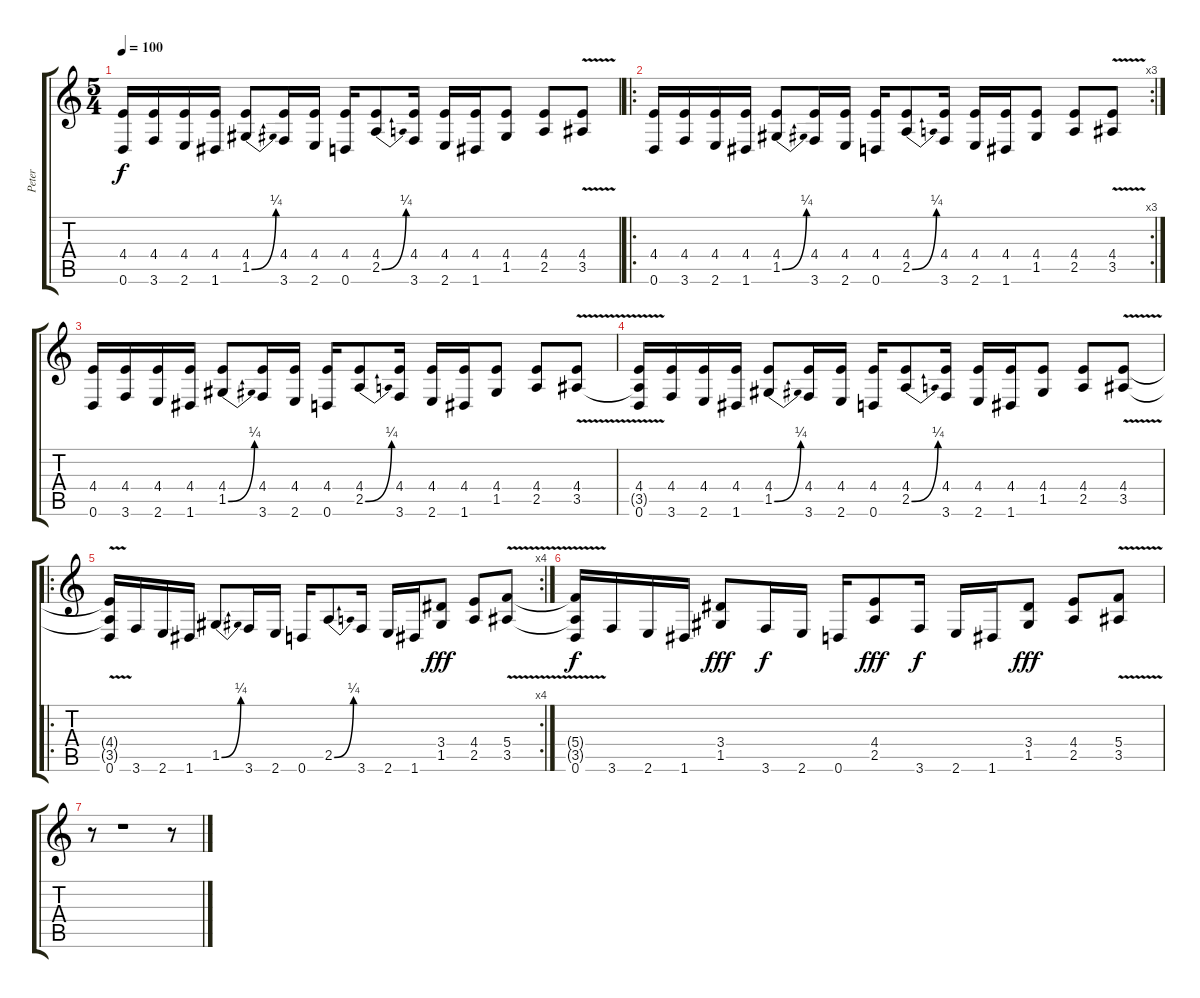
\track ("Peter" "Peter") {instrument overdrivenguitar}
\staff {score tabs}
\tuning (D4 A3 F3 C3 G2 D2) {hide}
\ts (5 4)
\tempo 100
\clef g2
\ks c
(4.4 0.6).16{dy f} (4.4 3.6).16 (4.4 2.6).16 (4.4 1.6).16 (4.4 1.5{be (bend 0 0 60 1)}).8 (4.4 3.6).16 (4.4 2.6).16 (4.4 0.6).16 (4.4 2.5{be (bend 0 0 60 1)}).8 (4.4 3.6).16 (4.4 2.6).16 (4.4 1.6).16 (4.4 1.5).8 (4.4 2.5).8 (4.4 3.5{v}).8 |
\ro
\rc 3
(4.4 0.6).16 (4.4 3.6).16 (4.4 2.6).16 (4.4 1.6).16 (4.4 1.5{be (bend 0 0 60 1)}).8 (4.4 3.6).16 (4.4 2.6).16 (4.4 0.6).16 (4.4 2.5{be (bend 0 0 60 1)}).8 (4.4 3.6).16 (4.4 2.6).16 (4.4 1.6).16 (4.4 1.5).8 (4.4 2.5).8 (4.4 3.5{v}).8 |
(4.4 0.6).16 (4.4 3.6).16 (4.4 2.6).16 (4.4 1.6).16 (4.4 1.5{be (bend 0 0 60 1)}).8 (4.4 3.6).16 (4.4 2.6).16 (4.4 0.6).16 (4.4 2.5{be (bend 0 0 60 1)}).8 (4.4 3.6).16 (4.4 2.6).16 (4.4 1.6).16 (4.4 1.5).8 (4.4 2.5).8 (4.4 3.5{v}).8 |
(4.4 3.5{v t} 0.6).16 (4.4 3.6).16 (4.4 2.6).16 (4.4 1.6).16 (4.4 1.5{be (bend 0 0 60 1)}).8 (4.4 3.6).16 (4.4 2.6).16 (4.4 0.6).16 (4.4 2.5{be (bend 0 0 60 1)}).8 (4.4 3.6).16 (4.4 2.6).16 (4.4 1.6).16 (4.4 1.5).8 (4.4 2.5).8 (4.4 3.5{v}).8 |
\ro
\rc 4
(4.4{t} 3.5{v t} 0.6).16 3.6.16 2.6.16 1.6.16 1.5{be (bend 0 0 60 1)}.8 3.6.16 2.6.16 0.6.16 2.5{be (bend 0 0 60 1)}.8 3.6.16 2.6.16 1.6.16 (3.4 1.5).8{dy fff} (4.4 2.5).8 (5.4 3.5{v}).8 |
(5.4{t} 3.5{v t} 0.6).16{dy f} 3.6.16 2.6.16 1.6.16 (3.4 1.5).8{dy fff} 3.6.16{dy f} 2.6.16 0.6.16 (4.4 2.5).8{dy fff} 3.6.16{dy f} 2.6.16 1.6.16 (3.4 1.5).8{dy fff} (4.4 2.5).8 (5.4 3.5{v}).8 |
r.8 r.1 r.8
